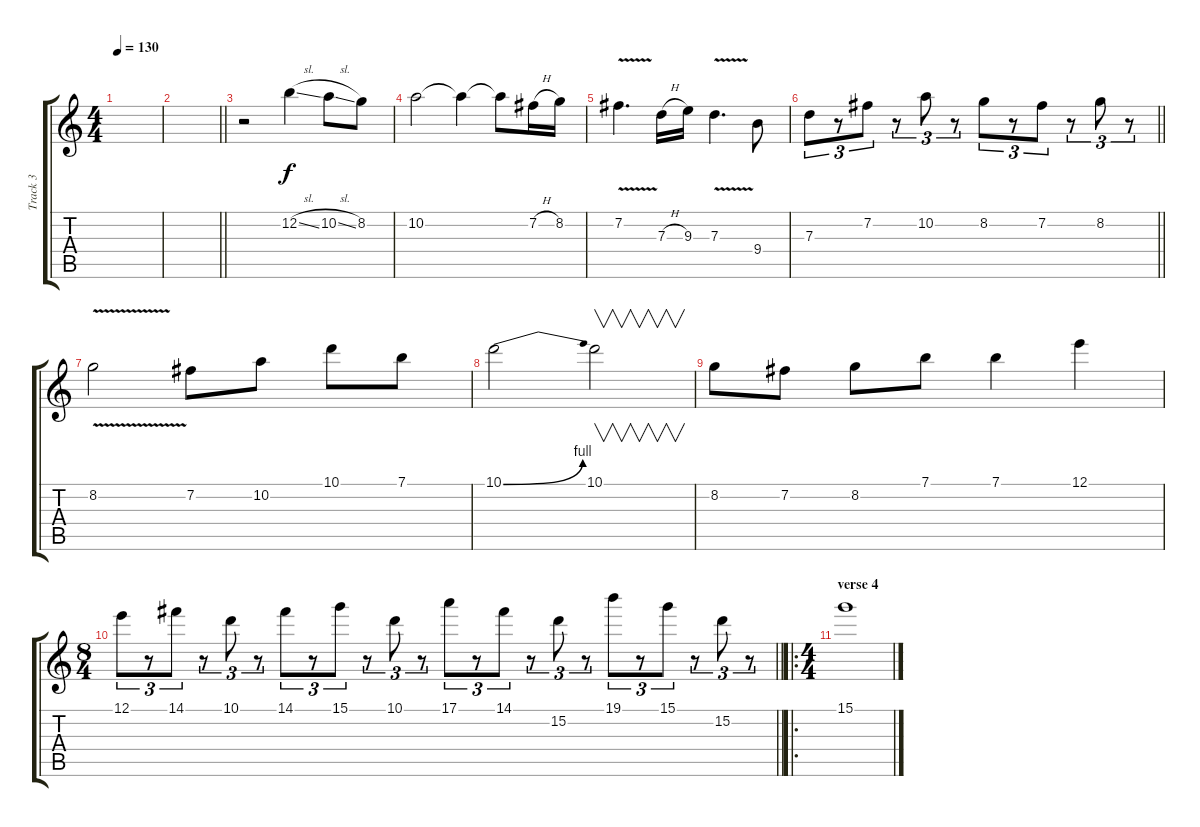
\track ("Track 3" "Track 3") {instrument overdrivenguitar}
\staff {score tabs}
\tuning (E4 B3 G3 D3 A2 E2) {hide}
\ts (4 4)
\tempo 130
\clef g2
\ks c
|
\barLineRight lightlight
|
r.2 12.2{sl}.4 10.2{sl}.8 8.2.8 |
10.2.2 10.2{t}.4 10.2{t}.8 7.2{h}.16 8.2.16 |
7.2{v}.4{d} 7.3{h}.16 9.3.16 7.3{v}.4{d} 9.4.8 |
\barLineRight lightlight
7.3.8{tu (3 2)} r.8{tu (3 2)} 7.2.8{tu (3 2)} r.8{tu (3 2)} 10.2.8{tu (3 2)} r.8{tu (3 2)} 8.2.8{tu (3 2)} r.8{tu (3 2)} 7.2.8{tu (3 2)} r.8{tu (3 2)} 8.2.8{tu (3 2)} r.8{tu (3 2)} |
8.2{v}.2 7.2.8 10.2.8 10.1.8 7.1.8 |
10.1{be (bend 0 0 60 4)}.2 10.1.2{v} |
8.2.8 7.2.8 8.2.8 7.1.8 7.1.4 12.1.4 |
\ts (8 4)
\barLineRight lightlight
12.1.8{tu (3 2)} r.8{tu (3 2)} 14.1.8{tu (3 2)} r.8{tu (3 2)} 10.1.8{tu (3 2)} r.8{tu (3 2)} 14.1.8{tu (3 2)} r.8{tu (3 2)} 15.1.8{tu (3 2)} r.8{tu (3 2)} 10.1.8{tu (3 2)} r.8{tu (3 2)} 17.1.8{tu (3 2)} r.8{tu (3 2)} 14.1.8{tu (3 2)} r.8{tu (3 2)} 15.2.8{tu (3 2)} r.8{tu (3 2)} 19.1.8{tu (3 2)} r.8{tu (3 2)} 15.1.8{tu (3 2)} r.8{tu (3 2)} 15.2.8{tu (3 2)} r.8{tu (3 2)} |
\ro
\ts (4 4)
\section ("" "verse 4")
15.1.1
